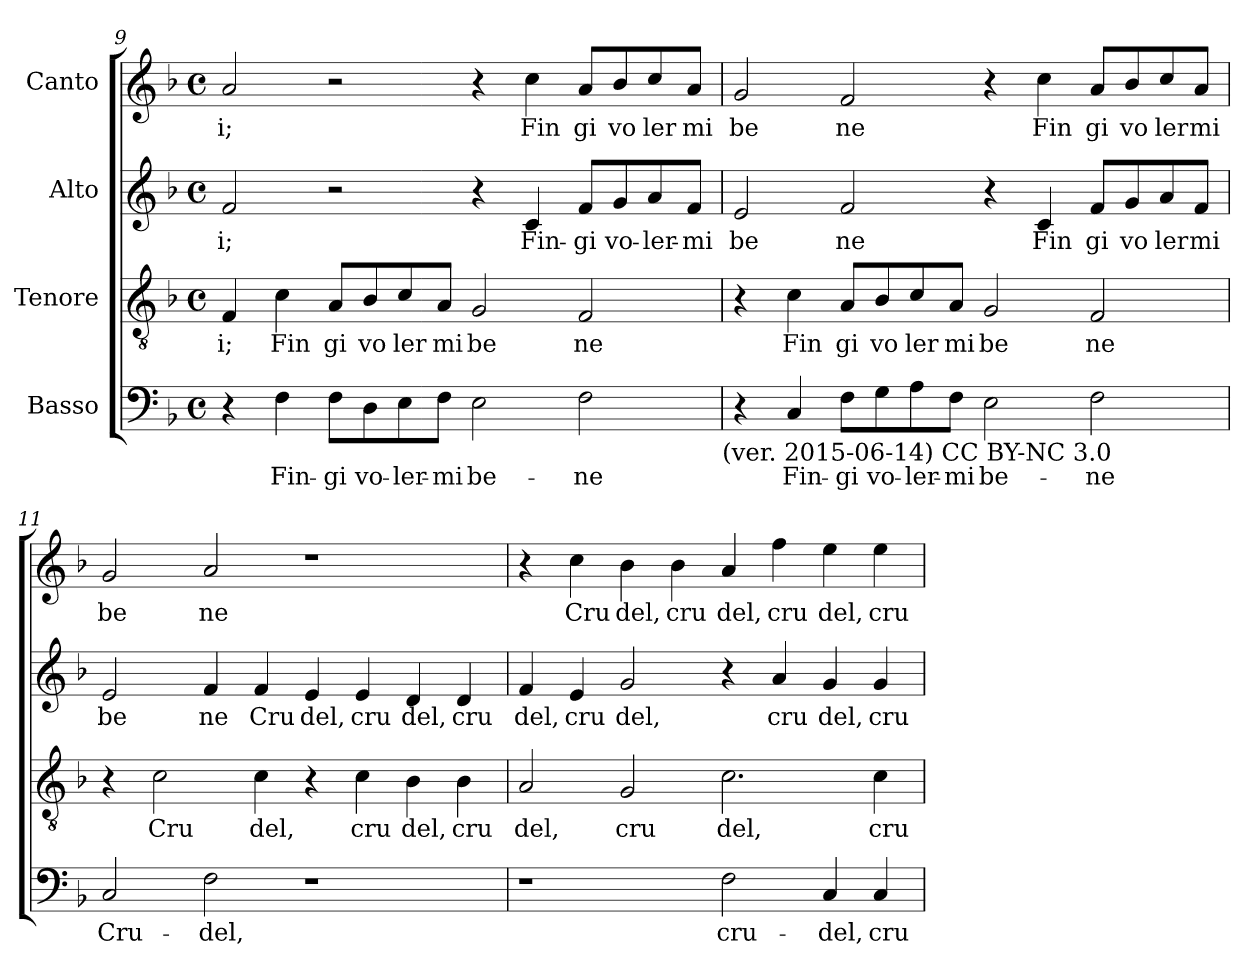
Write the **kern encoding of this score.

**kern	**text	**kern	**text	**kern	**text	**kern	**text
*part4	*part4	*part3	*part3	*part2	*part2	*part1	*part1
*staff4	*staff4	*staff3	*staff3	*staff2	*staff2	*staff1	*staff1
*I"Basso	*	*I"Tenore	*	*I"Alto	*	*I"Canto	*
*clefF4	*	*clefGv2	*	*clefG2	*	*clefG2	*
*k[b-]	*	*k[b-]	*	*k[b-]	*	*k[b-]	*
*F:	*	*F:	*	*F:	*	*F:	*
*M4/4	*	*M4/4	*	*M4/4	*	*M4/4	*
*met(c)	*	*met(c)	*	*met(c)	*	*met(c)	*
=9	=9	=9	=9	=9	=9	=9	=9
!	!	!	!LO:LY:b:cj	!	!LO:LY:b:cj	!	!LO:LY:b:cj
4r	.	4F/	i;	2f/	-i;	2a/	i;
!	!LO:LY:b:cj	!	!LO:LY:b:cj	!	!	!	!
4F\	Fin-	4c\	Fin	.	.	.	.
!	!LO:LY:b:cj	!	!LO:LY:b:cj	!	!	!	!
8F\L	-gi	8A/L	gi	2r	.	2r	.
!	!LO:LY:b:cj	!	!LO:LY:b:cj	!	!	!	!
8D\	vo-	8B-/	vo	.	.	.	.
!	!LO:LY:b:cj	!	!LO:LY:b:cj	!	!	!	!
8E\	-ler-	8c/	ler	.	.	.	.
!	!LO:LY:b:cj	!	!LO:LY:b:cj	!	!	!	!
8F\J	-mi	8A/J	mi	.	.	.	.
!	!LO:LY:b:cj	!	!LO:LY:b:cj	!	!	!	!
2E\	be-	2G/	be	4r	.	4r	.
!	!	!	!	!	!LO:LY:b:cj	!	!LO:LY:b:cj
.	.	.	.	4c/	Fin-	4cc\	Fin
!	!LO:LY:b:cj	!	!LO:LY:b:cj	!	!LO:LY:b:cj	!	!LO:LY:b:cj
2F\	-ne	2F/	ne	8f/L	-gi	8a/L	gi
!	!	!	!	!	!LO:LY:b:cj	!	!LO:LY:b:cj
.	.	.	.	8g/	vo-	8b-/	vo
!	!	!	!	!	!LO:LY:b:cj	!	!LO:LY:b:cj
.	.	.	.	8a/	-ler-	8cc/	ler
!	!	!	!	!	!LO:LY:b:cj	!	!LO:LY:b:cj
.	.	.	.	8f/J	-mi	8a/J	mi
!LO:TX:b:t=(ver. 2015-06-14) CC BY-NC 3.0	!	!	!	!	!	!	!
!!LO:PB:g=z
=10	=10	=10	=10	=10	=10	=10	=10
!	!	!	!	!	!LO:LY:b:cj	!	!LO:LY:b:cj
4r	.	4r	.	2e/	be	2g/	be
!	!LO:LY:b:cj	!	!LO:LY:b:cj	!	!	!	!
4C/	Fin-	4c\	Fin	.	.	.	.
!	!LO:LY:b:cj	!	!LO:LY:b:cj	!	!LO:LY:b:cj	!	!LO:LY:b:cj
8F\L	-gi	8A/L	gi	2f/	ne	2f/	ne
!	!LO:LY:b:cj	!	!LO:LY:b:cj	!	!	!	!
8G\	vo-	8B-/	vo	.	.	.	.
!	!LO:LY:b:cj	!	!LO:LY:b:cj	!	!	!	!
8A\	-ler-	8c/	ler	.	.	.	.
!	!LO:LY:b:cj	!	!LO:LY:b:cj	!	!	!	!
8F\J	-mi	8A/J	mi	.	.	.	.
!	!LO:LY:b:cj	!	!LO:LY:b:cj	!	!	!	!
2E\	be-	2G/	be	4r	.	4r	.
!	!	!	!	!	!LO:LY:b:cj	!	!LO:LY:b:cj
.	.	.	.	4c/	Fin	4cc\	Fin
!	!LO:LY:b:cj	!	!LO:LY:b:cj	!	!LO:LY:b:cj	!	!LO:LY:b:cj
2F\	-ne	2F/	ne	8f/L	gi	8a/L	gi
!	!	!	!	!	!LO:LY:b:cj	!	!LO:LY:b:cj
.	.	.	.	8g/	vo	8b-/	vo
!	!	!	!	!	!LO:LY:b:cj	!	!LO:LY:b:cj
.	.	.	.	8a/	ler	8cc/	ler
!	!	!	!	!	!LO:LY:b:cj	!	!LO:LY:b:cj
.	.	.	.	8f/J	mi	8a/J	mi
=11	=11	=11	=11	=11	=11	=11	=11
!	!LO:LY:b:cj	!	!	!	!LO:LY:b:cj	!	!LO:LY:b:cj
2C/	Cru-	4r	.	2e/	be	2g/	be
!	!	!	!LO:LY:b:cj	!	!	!	!
.	.	2c\	Cru	.	.	.	.
!	!LO:LY:b:cj	!	!	!	!LO:LY:b:cj	!	!LO:LY:b:cj
2F\	-del,	.	.	4f/	ne	2a/	ne
!	!	!	!LO:LY:b:cj	!	!LO:LY:b:cj	!	!
.	.	4c\	del,	4f/	Cru	.	.
!	!	!	!	!	!LO:LY:b:cj	!	!
1r	.	4r	.	4e/	del,	1r	.
!	!	!	!LO:LY:b:cj	!	!LO:LY:b:cj	!	!
.	.	4c\	cru	4e/	cru	.	.
!	!	!	!LO:LY:b:cj	!	!LO:LY:b:cj	!	!
.	.	4B-\	del,	4d/	del,	.	.
!	!	!	!LO:LY:b:cj	!	!LO:LY:b:cj	!	!
.	.	4B-\	cru	4d/	cru	.	.
=12	=12	=12	=12	=12	=12	=12	=12
!	!	!	!LO:LY:b:cj	!	!LO:LY:b:cj	!	!
1r	.	2A/	del,	4f/	del,	4r	.
!	!	!	!	!	!LO:LY:b:cj	!	!LO:LY:b:cj
.	.	.	.	4e/	cru	4cc\	Cru
!	!	!	!LO:LY:b:cj	!	!LO:LY:b:cj	!	!LO:LY:b:cj
.	.	2G/	cru	2g/	del,	4b-\	del,
!	!	!	!	!	!	!	!LO:LY:b:cj
.	.	.	.	.	.	4b-\	cru
!	!LO:LY:b:cj	!	!LO:LY:b:cj	!	!	!	!LO:LY:b:cj
2F\	cru-	2.c\	del,	4r	.	4a/	del,
!	!	!	!	!	!LO:LY:b:cj	!	!LO:LY:b:cj
.	.	.	.	4a/	cru	4ff\	cru
!	!LO:LY:b:cj	!	!	!	!LO:LY:b:cj	!	!LO:LY:b:cj
4C/	-del,	.	.	4g/	del,	4ee\	del,
!	!LO:LY:b:cj	!	!LO:LY:b:cj	!	!LO:LY:b:cj	!	!LO:LY:b:cj
4C/	cru-	4c\	cru	4g/	cru	4ee\	cru
=	=	=	=	=	=	=	=
*-	*-	*-	*-	*-	*-	*-	*-
